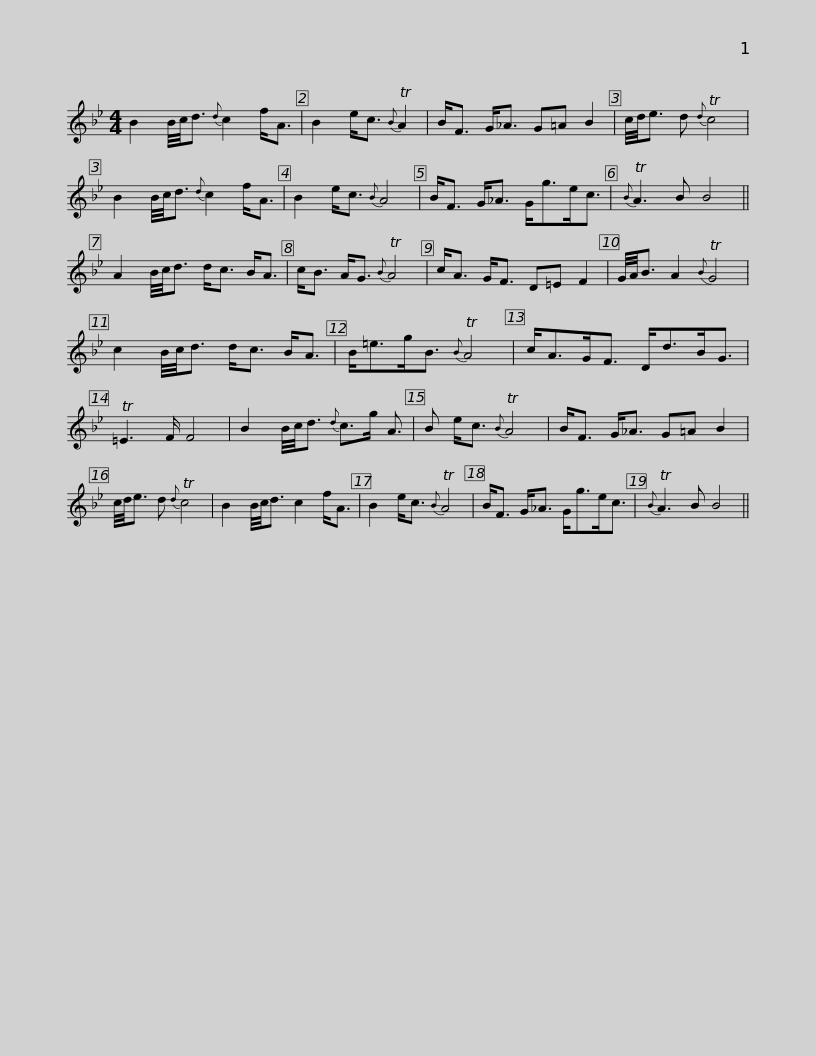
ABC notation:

X:1
L:1/8
M:4/4
I:linebreak $
K:Bb
V:1 treble
V:1
 B2 B/4c/4d3/2{d} c2 f<A | B2 e<c{B} TA2 | B<F G<_A G=A B2 | c/4d/4e3/2 d{d} Tc4 | B2 B/4c/4d3/2{d} c2 f<A |$ %5
 B2 e<c{B} A4 | B<F G<_A G<ge<c |{B} TA3 B B4 || A2 B/4c/4d3/2 d<c B<A | c<B A<G{B} TA4 |$ %10
 c<A G<F D=E F2 | G/4A/4B3/2 A2{B} TG4 | c2 B/4c/4d3/2 d<c B<A | B<=eg<B{B} TA4 | c<AG<F D<dB<G |$ %15
 T=E3 F/ F4 | B2 B/4c/4d3/2{d} c>g A3/2 | B e<c{B} TA4 | B<F G<_A G=A B2 | c/4d/4e3/2 d{d} Tc4 | %20
 B2 B/4c/4d3/2 c2 f<A |$ B2 e<c{B} TA4 | B<F G<_A G<ge<c |{B} TA3 B B4 || %24
